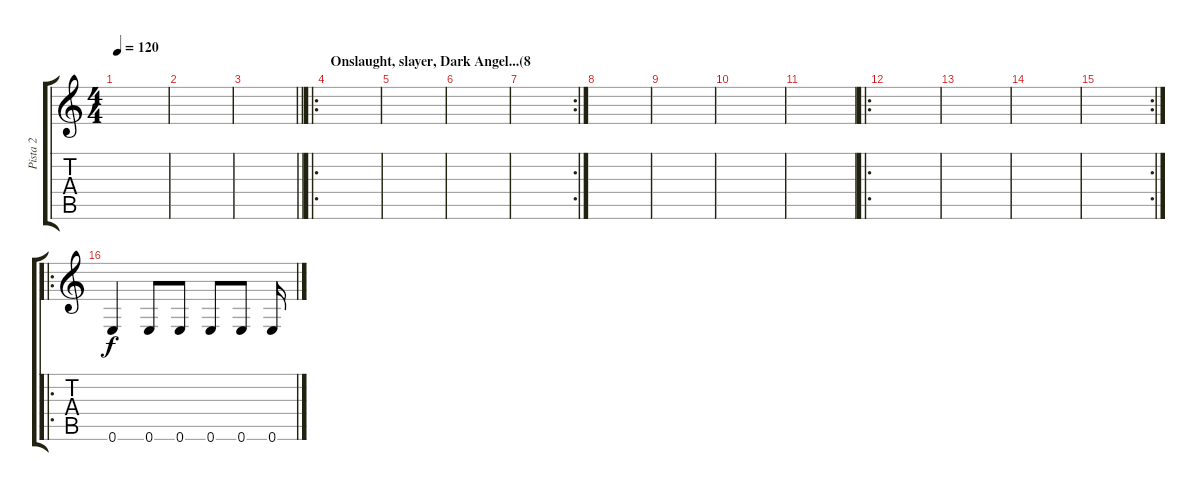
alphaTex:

\track ("Pista 2" "Pista 2") {instrument electricbasspick}
\staff {score tabs}
\tuning (E4 B3 G3 D3 A2 E2) {hide}
\ts (4 4)
\tempo 120
\clef g2
\ks c
|
|
\barLineRight lightlight
|
\ro
\section ("" "Onslaught, slayer, Dark Angel...(8")
|
|
|
\rc 2
|
|
|
|
|
\ro
|
|
|
\rc 2
|
\ro
0.6.4 0.6.8 0.6.8 0.6.8 0.6.8 0.6.16
